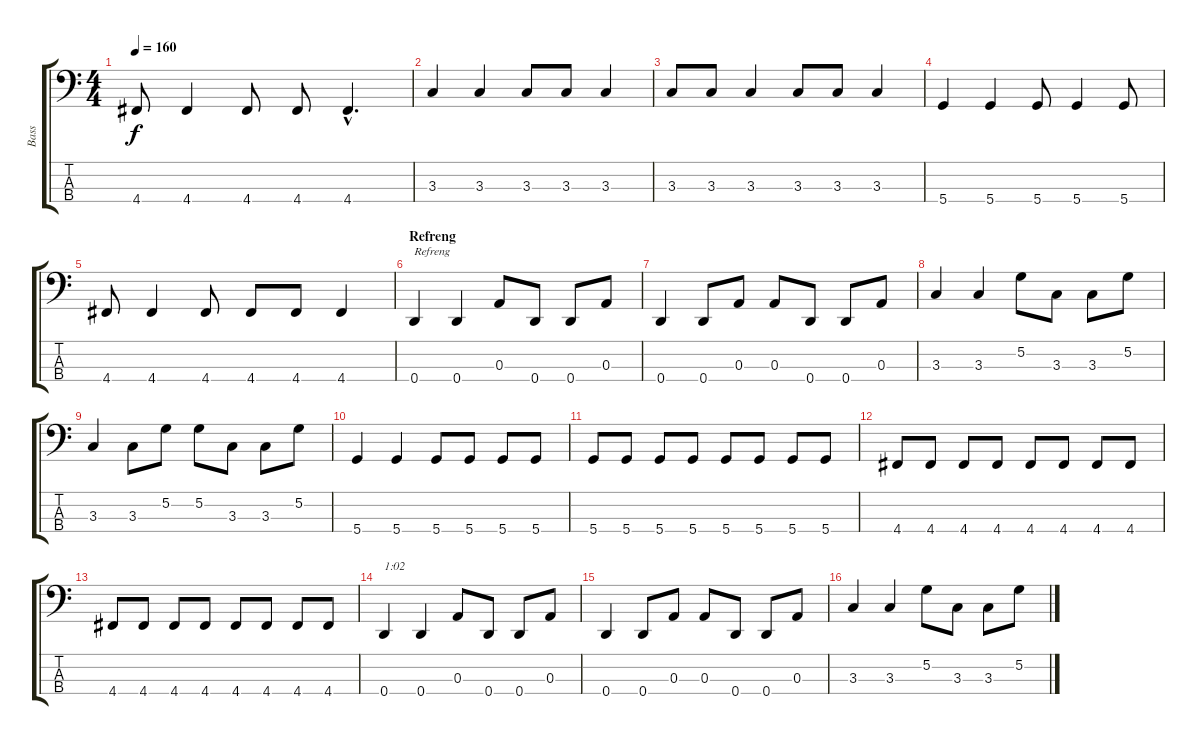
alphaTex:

\track ("Bass" "Bass") {instrument electricbassfinger}
\staff {score tabs}
\tuning (G2 D2 A1 D1) {hide}
\ts (4 4)
\tempo 160
\clef f4
\ks c
4.4.8{dy f} 4.4.4 4.4.8 4.4.8 4.4{hac}.4{d} |
3.3.4 3.3.4 3.3.8 3.3.8 3.3.4 |
3.3.8 3.3.8 3.3.4 3.3.8 3.3.8 3.3.4 |
5.4.4 5.4.4 5.4.8 5.4.4 5.4.8 |
4.4.8 4.4.4 4.4.8 4.4.8 4.4.8 4.4.4 |
\section ("" "Refreng")
0.4.4{txt "Refreng"} 0.4.4 0.3.8 0.4.8 0.4.8 0.3.8 |
0.4.4 0.4.8 0.3.8 0.3.8 0.4.8 0.4.8 0.3.8 |
3.3.4 3.3.4 5.2.8 3.3.8 3.3.8 5.2.8 |
3.3.4 3.3.8 5.2.8 5.2.8 3.3.8 3.3.8 5.2.8 |
5.4.4 5.4.4 5.4.8 5.4.8 5.4.8 5.4.8 |
5.4.8 5.4.8 5.4.8 5.4.8 5.4.8 5.4.8 5.4.8 5.4.8 |
4.4.8 4.4.8 4.4.8 4.4.8 4.4.8 4.4.8 4.4.8 4.4.8 |
4.4.8 4.4.8 4.4.8 4.4.8 4.4.8 4.4.8 4.4.8 4.4.8 |
0.4.4{txt "1:02"} 0.4.4 0.3.8 0.4.8 0.4.8 0.3.8 |
0.4.4 0.4.8 0.3.8 0.3.8 0.4.8 0.4.8 0.3.8 |
3.3.4 3.3.4 5.2.8 3.3.8 3.3.8 5.2.8
